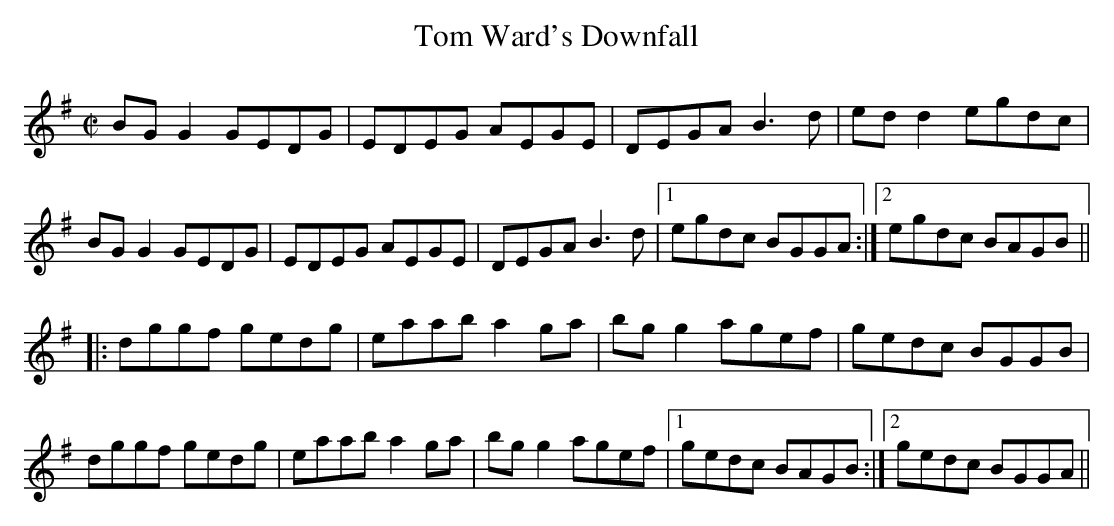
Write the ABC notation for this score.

X:1
T:Tom Ward's Downfall
M:C|
K:G
BG G2 GEDG|EDEG AEGE|DEGA B3d|ed d2 egdc|
BG G2 GEDG|EDEG AEGE|DEGA B3d|1 egdc BGGA:|2 egdc BAGB||
|:dggf gedg|eaab a2ga|bg g2 agef|gedc BGGB|
dggf gedg|eaab a2ga|bg g2 agef|1 gedc BAGB:|2 gedc BGGA||
